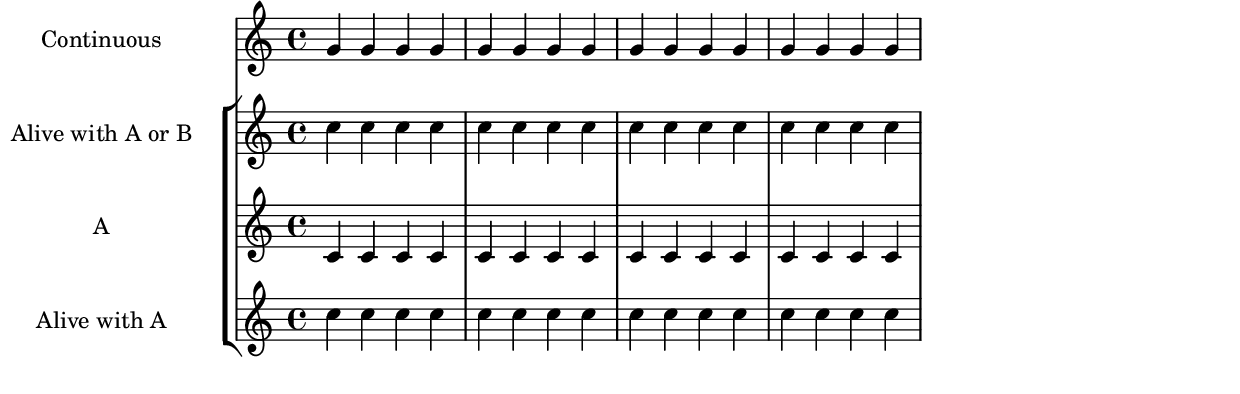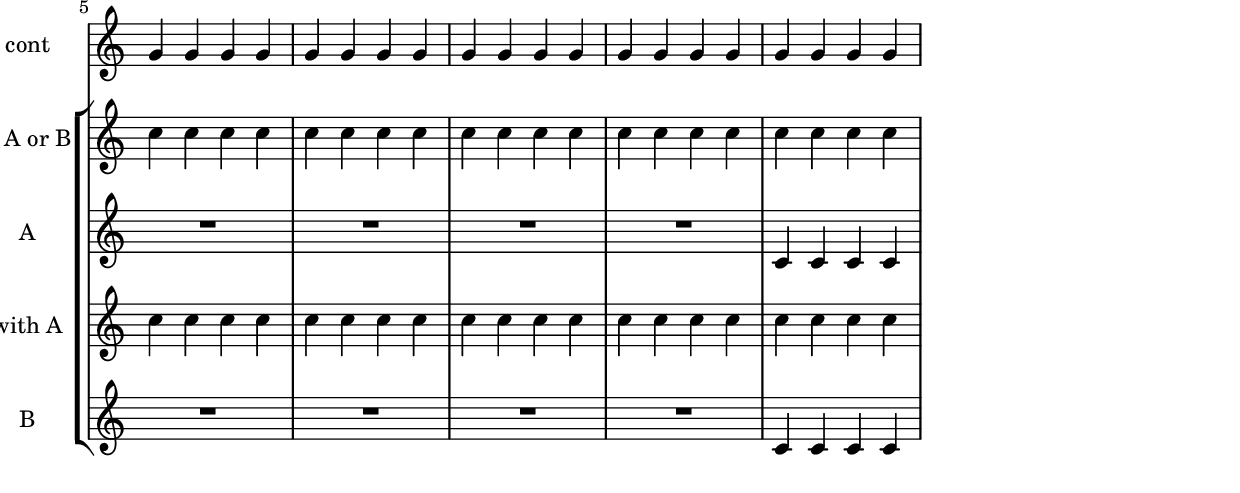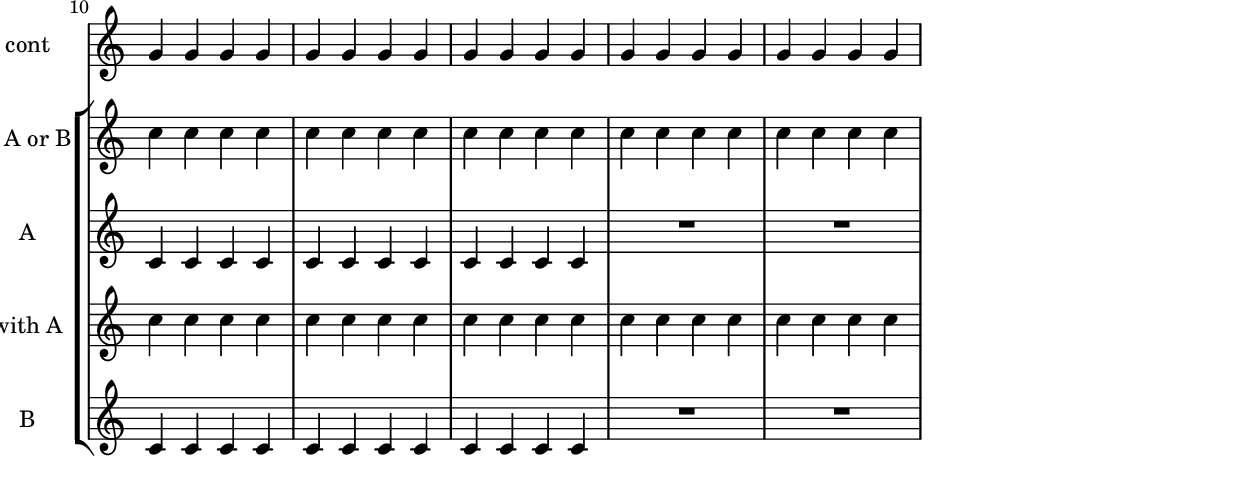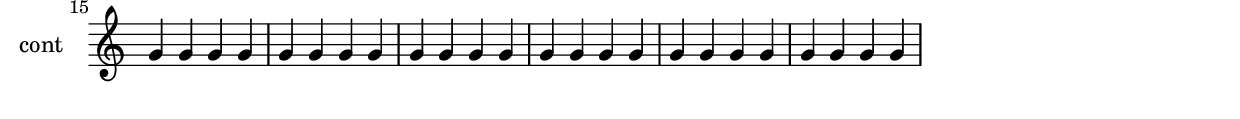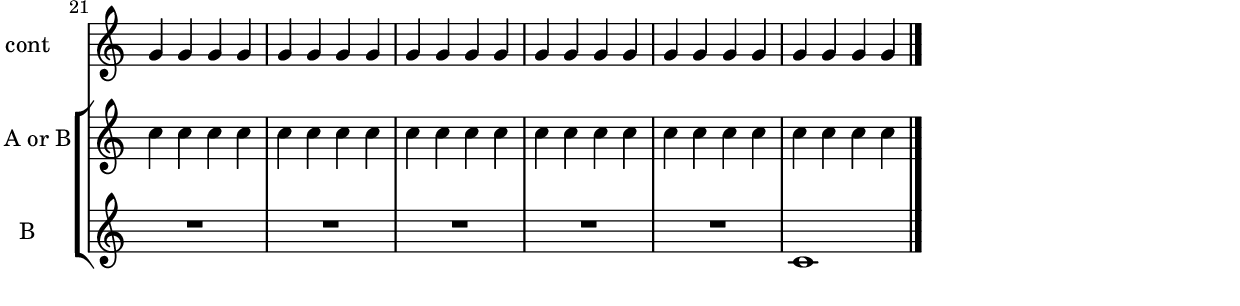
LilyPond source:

%% Generated by lilypond-book
%% Options: [exampleindent=10.16\mm,indent=0\mm,line-width=160\mm,paper-height=845.047\pt,paper-width=597.508\pt,papersize='(cons (* 597.508 pt) (* 845.047 pt))]
\include "lilypond-book-preamble.ly"


% ****************************************************************
% Start cut-&-pastable-section
% ****************************************************************

#(ly:set-option 'eps-box-padding 3.000000)



\paper {
  #(set-paper-size '(cons (* 597.508 pt) (* 845.047 pt)))
  indent = 0\mm
  line-width = 160\mm
  % offset the left padding, also add 1mm as lilypond creates cropped
  % images with a little space on the right
  line-width = #(- line-width (* mm  3.000000) (* mm 1))
}

\layout {
  
}




% ****************************************************************
% ly snippet:
% ****************************************************************
\sourcefilename "/lilypond-2.25.15/input/regression/remove-layer-symbol.ly"
\sourcefileline 0
\version "2.19.48"

\header {
  texidoc = "The @code{VerticalAxisGroup.remove-layer} property
  can be used to keep staves alive with reference to other staves
  in the @code{Keep_alive_together_engraver} group."
}

\layout {
  indent = 40\mm
  short-indent = 15\mm
}

\score {
  <<
    \new Staff \with {
      instrumentName = "Continuous"
      shortInstrumentName = "cont"
    } { \repeat unfold 104 g'4 \bar "|." }
    \new StaffGroup \with {
      \consists Keep_alive_together_engraver
    } <<
      \new Staff \with {
        keepAliveInterfaces = #'()
        instrumentName = \markup \center-column { "Alive with A or B" }
        shortInstrumentName = "with A or B"
        \override VerticalAxisGroup.remove-empty = ##t
        \override VerticalAxisGroup.remove-first = ##t
        \override VerticalAxisGroup.remove-layer = #'any
      } { \repeat unfold 104 c''4 }
      \new Staff \with {
        instrumentName = "A"
        shortInstrumentName = "A"
        \override VerticalAxisGroup.remove-empty = ##t
        \override VerticalAxisGroup.remove-first = ##t
        \override VerticalAxisGroup.remove-layer = ##f
      } {
        \repeat unfold 16 c'4
        R1*4
        \repeat unfold 16 c'4
        R1*14
      }
      \new Staff \with {
        keepAliveInterfaces = #'()
        instrumentName = \markup \center-column { "Alive with A" }
        shortInstrumentName = "with A"
        \override VerticalAxisGroup.remove-empty = ##t
        \override VerticalAxisGroup.remove-first = ##t
        \override VerticalAxisGroup.remove-layer = #'above
      } { \repeat unfold 104 c''4 }
      \new Staff \with {
        instrumentName = "B"
        shortInstrumentName = "B"
        \override VerticalAxisGroup.remove-empty = ##t
        \override VerticalAxisGroup.remove-first = ##t
        \override VerticalAxisGroup.remove-layer = ##f
      } {
        R1*8
        \repeat unfold 16 c'4
        R1*13
        c'1
      }
    >>
  >>
}



% ****************************************************************
% end ly snippet
% ****************************************************************
